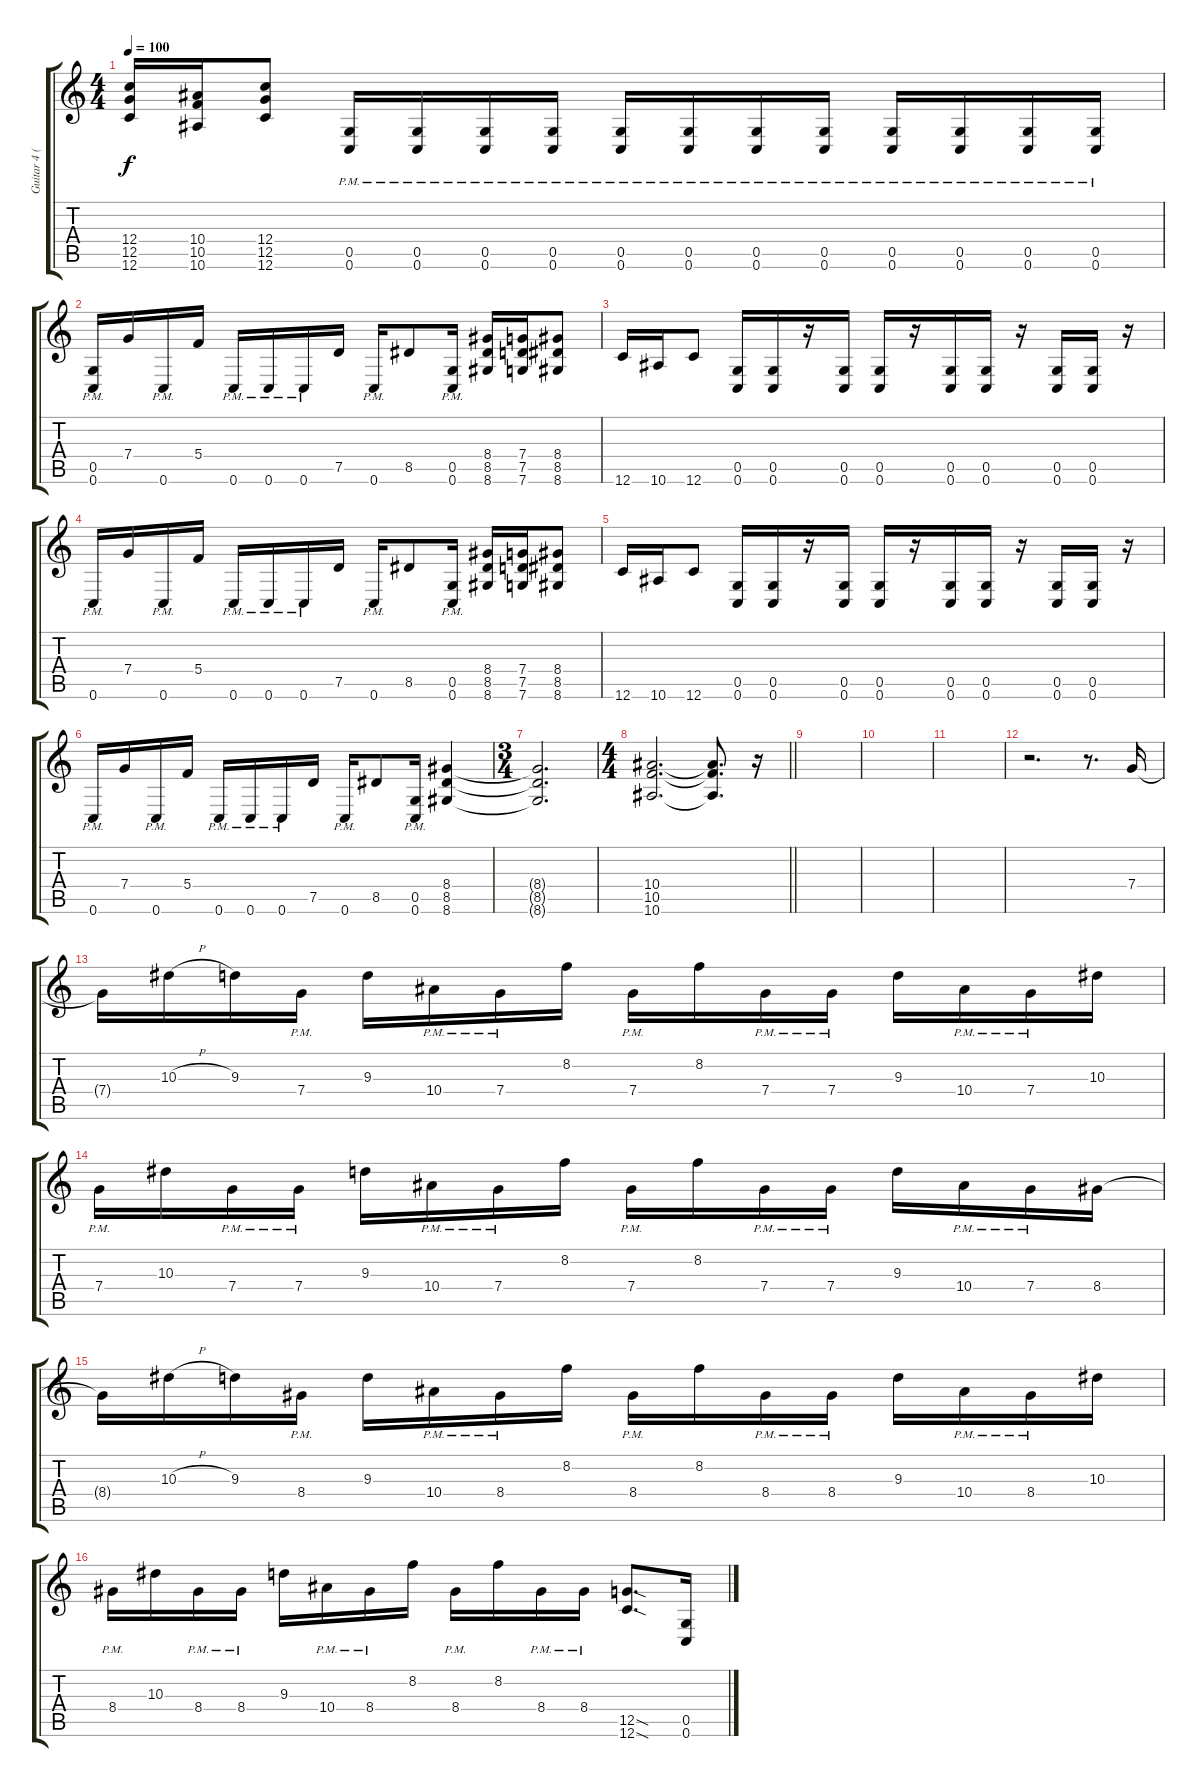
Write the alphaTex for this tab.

\track ("Guitar 4 (Distorted- Padget)" "Guitar 4 (") {instrument distortionguitar}
\staff {score tabs}
\tuning (D4 A3 F3 C3 G2 C2) {hide}
\ts (4 4)
\tempo 100
\clef g2
\ks c
(12.4 12.5 12.6).16{dy f} (10.4 10.5 10.6).16 (12.4 12.5 12.6).8 (0.5{pm} 0.6{pm}).16 (0.5{pm} 0.6{pm}).16 (0.5{pm} 0.6{pm}).16 (0.5{pm} 0.6{pm}).16 (0.5{pm} 0.6{pm}).16 (0.5{pm} 0.6{pm}).16 (0.5{pm} 0.6{pm}).16 (0.5{pm} 0.6{pm}).16 (0.5{pm} 0.6{pm}).16 (0.5{pm} 0.6{pm}).16 (0.5{pm} 0.6{pm}).16 (0.5{pm} 0.6{pm}).16 |
(0.5{pm} 0.6{pm}).16 7.4.16 0.6{pm}.16 5.4.16 0.6{pm}.16 0.6{pm}.16 0.6{pm}.16 7.5.16 0.6{pm}.16 8.5.8 (0.5{pm} 0.6{pm}).16 (8.4 8.5 8.6).16 (7.4 7.5 7.6).16 (8.4 8.5 8.6).8 |
12.6.16 10.6.16 12.6.8 (0.5 0.6).16 (0.5 0.6).16 r.16 (0.5 0.6).16 (0.5 0.6).16 r.16 (0.5 0.6).16 (0.5 0.6).16 r.16 (0.5 0.6).16 (0.5 0.6).16 r.16 |
0.6{pm}.16 7.4.16 0.6{pm}.16 5.4.16 0.6{pm}.16 0.6{pm}.16 0.6{pm}.16 7.5.16 0.6{pm}.16 8.5.8 (0.5{pm} 0.6{pm}).16 (8.4 8.5 8.6).16 (7.4 7.5 7.6).16 (8.4 8.5 8.6).8 |
12.6.16 10.6.16 12.6.8 (0.5 0.6).16 (0.5 0.6).16 r.16 (0.5 0.6).16 (0.5 0.6).16 r.16 (0.5 0.6).16 (0.5 0.6).16 r.16 (0.5 0.6).16 (0.5 0.6).16 r.16 |
0.6{pm}.16 7.4.16 0.6{pm}.16 5.4.16 0.6{pm}.16 0.6{pm}.16 0.6{pm}.16 7.5.16 0.6{pm}.16 8.5.8 (0.5{pm} 0.6{pm}).16 (8.4 8.5 8.6).4 |
\ts (3 4)
(8.4{t} 8.5{t} 8.6{t}).2{d} |
\ts (4 4)
\barLineRight lightlight
(10.4 10.5 10.6).2{d} (10.4{t} 10.5{t} 10.6{t}).8{d} r.16 |
|
|
|
r.2{d} r.8{d} 7.4.16 |
7.4{t}.16 10.3{h}.16 9.3.16 7.4{pm}.16 9.3.16 10.4{pm}.16 7.4{pm}.16 8.2.16 7.4{pm}.16 8.2.16 7.4{pm}.16 7.4{pm}.16 9.3.16 10.4{pm}.16 7.4{pm}.16 10.3.16 |
7.4{pm}.16 10.3.16 7.4{pm}.16 7.4{pm}.16 9.3.16 10.4{pm}.16 7.4{pm}.16 8.2.16 7.4{pm}.16 8.2.16 7.4{pm}.16 7.4{pm}.16 9.3.16 10.4{pm}.16 7.4{pm}.16 8.4.16 |
8.4{t}.16 10.3{h}.16 9.3.16 8.4{pm}.16 9.3.16 10.4{pm}.16 8.4{pm}.16 8.2.16 8.4{pm}.16 8.2.16 8.4{pm}.16 8.4{pm}.16 9.3.16 10.4{pm}.16 8.4{pm}.16 10.3.16 |
8.4{pm}.16 10.3.16 8.4{pm}.16 8.4{pm}.16 9.3.16 10.4{pm}.16 8.4{pm}.16 8.2.16 8.4{pm}.16 8.2.16 8.4{pm}.16 8.4{pm}.16 (12.5{sod} 12.6{sod}).8{d} (0.5 0.6).16
